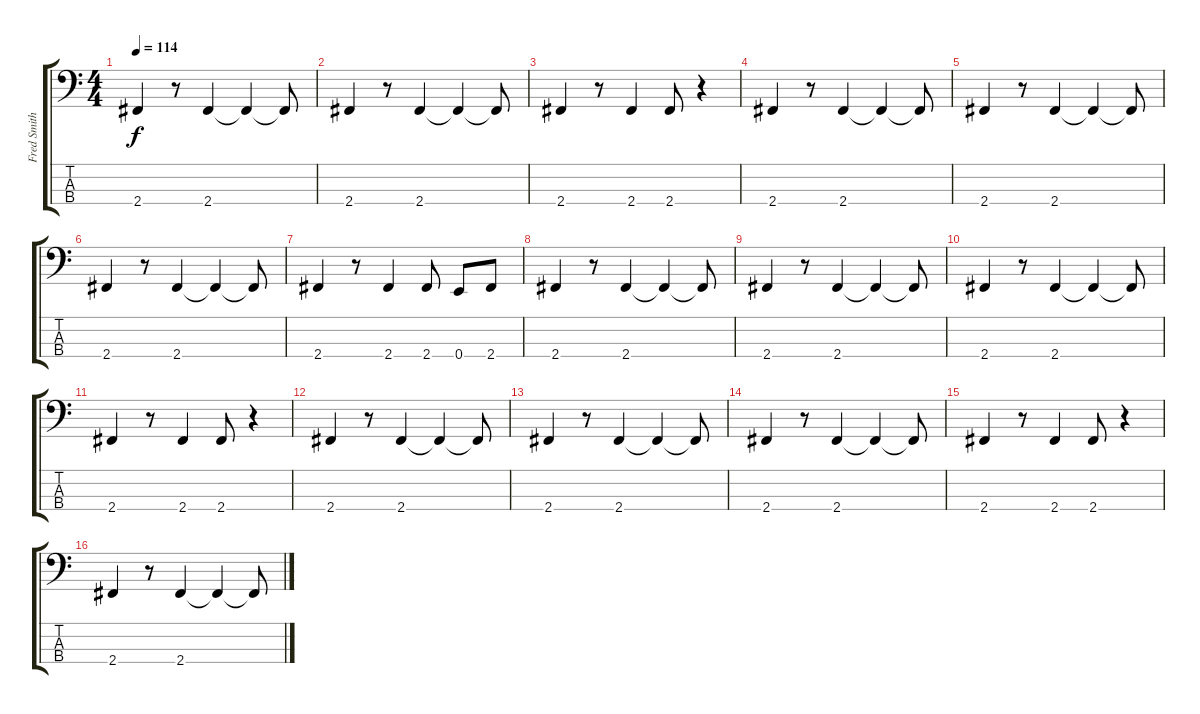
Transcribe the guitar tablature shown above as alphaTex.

\track ("Fred Smith" "Fred Smith") {instrument electricbassfinger}
\staff {score tabs}
\tuning (G2 D2 A1 E1) {hide}
\ts (4 4)
\tempo 114
\clef f4
\ks c
2.4.4{dy f} r.8 2.4.4 2.4{t}.4 2.4{t}.8 |
2.4.4 r.8 2.4.4 2.4{t}.4 2.4{t}.8 |
2.4.4 r.8 2.4.4 2.4.8 r.4 |
2.4.4 r.8 2.4.4 2.4{t}.4 2.4{t}.8 |
2.4.4 r.8 2.4.4 2.4{t}.4 2.4{t}.8 |
2.4.4 r.8 2.4.4 2.4{t}.4 2.4{t}.8 |
2.4.4 r.8 2.4.4 2.4.8 0.4.8 2.4.8 |
2.4.4 r.8 2.4.4 2.4{t}.4 2.4{t}.8 |
2.4.4 r.8 2.4.4 2.4{t}.4 2.4{t}.8 |
2.4.4 r.8 2.4.4 2.4{t}.4 2.4{t}.8 |
2.4.4 r.8 2.4.4 2.4.8 r.4 |
2.4.4 r.8 2.4.4 2.4{t}.4 2.4{t}.8 |
2.4.4 r.8 2.4.4 2.4{t}.4 2.4{t}.8 |
2.4.4 r.8 2.4.4 2.4{t}.4 2.4{t}.8 |
2.4.4 r.8 2.4.4 2.4.8 r.4 |
2.4.4 r.8 2.4.4 2.4{t}.4 2.4{t}.8
